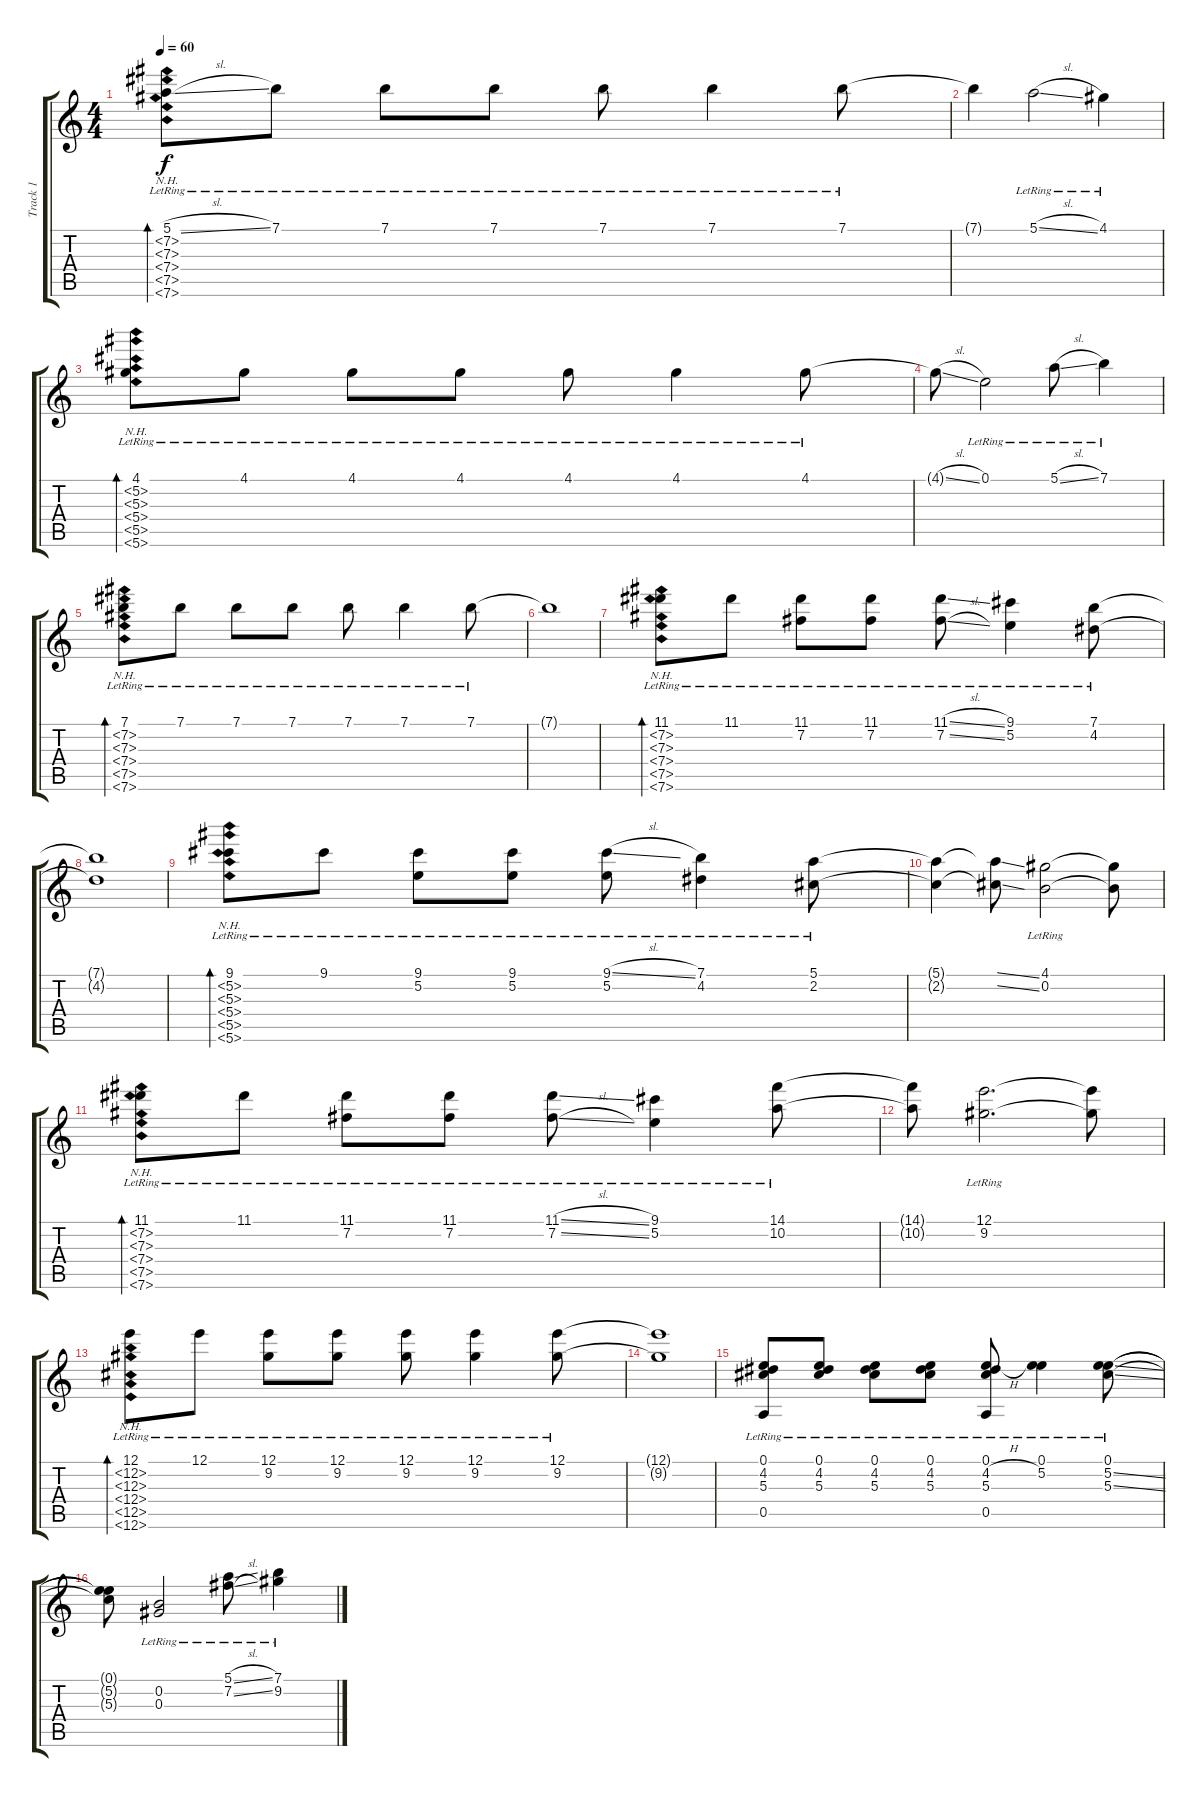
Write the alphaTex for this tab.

\track ("Track 1" "Track 1") {instrument acousticguitarnylon}
\staff {score tabs}
\tuning (E4 B3 Ab3 Db3 A2 E2) {hide}
\ts (4 4)
\tempo 60
\clef g2
\ks c
(5.1{sl lr} 7.2{nh lr} 7.3{nh lr} 7.4{nh lr} 7.5{nh lr} 7.6{nh lr}).8{bd 120 dy f} 7.1{lr}.8 7.1{lr}.8 7.1{lr}.8 7.1{lr}.8 7.1{lr}.4 7.1{lr}.8 |
7.1{t}.4 5.1{sl lr}.2 4.1{lr}.4 |
(4.1{lr} 5.2{nh lr} 5.3{nh lr} 5.4{nh lr} 5.5{nh lr} 5.6{nh lr}).8{bd 120} 4.1{lr}.8 4.1{lr}.8 4.1{lr}.8 4.1{lr}.8 4.1{lr}.4 4.1{lr}.8 |
4.1{sl t}.8 0.1{lr}.2 5.1{sl lr}.8 7.1{lr}.4 |
(7.1{lr} 7.2{nh lr} 7.3{nh lr} 7.4{nh lr} 7.5{nh lr} 7.6{nh lr}).8{bd 120} 7.1{lr}.8 7.1{lr}.8 7.1{lr}.8 7.1{lr}.8 7.1{lr}.4 7.1{lr}.8 |
7.1{t}.1 |
(11.1{lr} 7.2{nh lr} 7.3{nh lr} 7.4{nh lr} 7.5{nh lr} 7.6{nh lr}).8{bd 120} 11.1{lr}.8 (11.1{lr} 7.2{lr}).8 (11.1{lr} 7.2{lr}).8 (11.1{sl lr} 7.2{sl lr}).8 (9.1{lr} 5.2{lr}).4 (7.1{lr} 4.2{lr}).8 |
(7.1{t} 4.2{t}).1 |
(9.1{lr} 5.2{nh lr} 5.3{nh lr} 5.4{nh lr} 5.5{nh lr} 5.6{nh lr}).8{bd 120} 9.1{lr}.8 (9.1{lr} 5.2{lr}).8 (9.1{lr} 5.2{lr}).8 (9.1{sl lr} 5.2{lr}).8 (7.1{lr} 4.2{lr}).4 (5.1{lr} 2.2{lr}).8 |
(5.1{t} 2.2{t}).4 (5.1{ss t} 2.2{ss t}).8 (4.1{lr} 0.2{lr}).2 (4.1{t} 0.2{t}).8 |
(11.1{lr} 7.2{nh lr} 7.3{nh lr} 7.4{nh lr} 7.5{nh lr} 7.6{nh lr}).8{bd 120} 11.1{lr}.8 (11.1{lr} 7.2{lr}).8 (11.1{lr} 7.2{lr}).8 (11.1{sl lr} 7.2{sl lr}).8 (9.1{lr} 5.2{lr}).4 (14.1{lr} 10.2{lr}).8 |
(14.1{t} 10.2{t}).8 (12.1{lr} 9.2{lr}).2{d} (12.1{t} 9.2{t}).8 |
(12.1{lr} 12.2{nh lr} 12.3{nh lr} 12.4{nh lr} 12.5{nh lr} 12.6{nh lr}).8{bd 120} 12.1{lr}.8 (12.1{lr} 9.2{lr}).8 (12.1{lr} 9.2{lr}).8 (12.1{lr} 9.2{lr}).8 (12.1{lr} 9.2{lr}).4 (12.1{lr} 9.2).8 |
(12.1{t} 9.2{t}).1 |
(0.1{lr} 4.2{lr} 5.3{lr} 0.5{lr}).8 (0.1{lr} 4.2{lr} 5.3{lr}).8 (0.1{lr} 4.2{lr} 5.3{lr}).8 (0.1{lr} 4.2{lr} 5.3{lr}).8 (0.1{lr} 4.2{h lr} 5.3{lr} 0.5{lr}).8 (0.1{lr} 5.2{lr}).4 (0.1{lr} 5.2{ss lr} 5.3{ss lr}).8 |
(0.1{t} 5.2{t} 5.3{t}).8 (0.2{lr} 0.3{lr}).2 (5.1{sl lr} 7.2{sl lr}).8 (7.1{lr} 9.2{lr}).4
